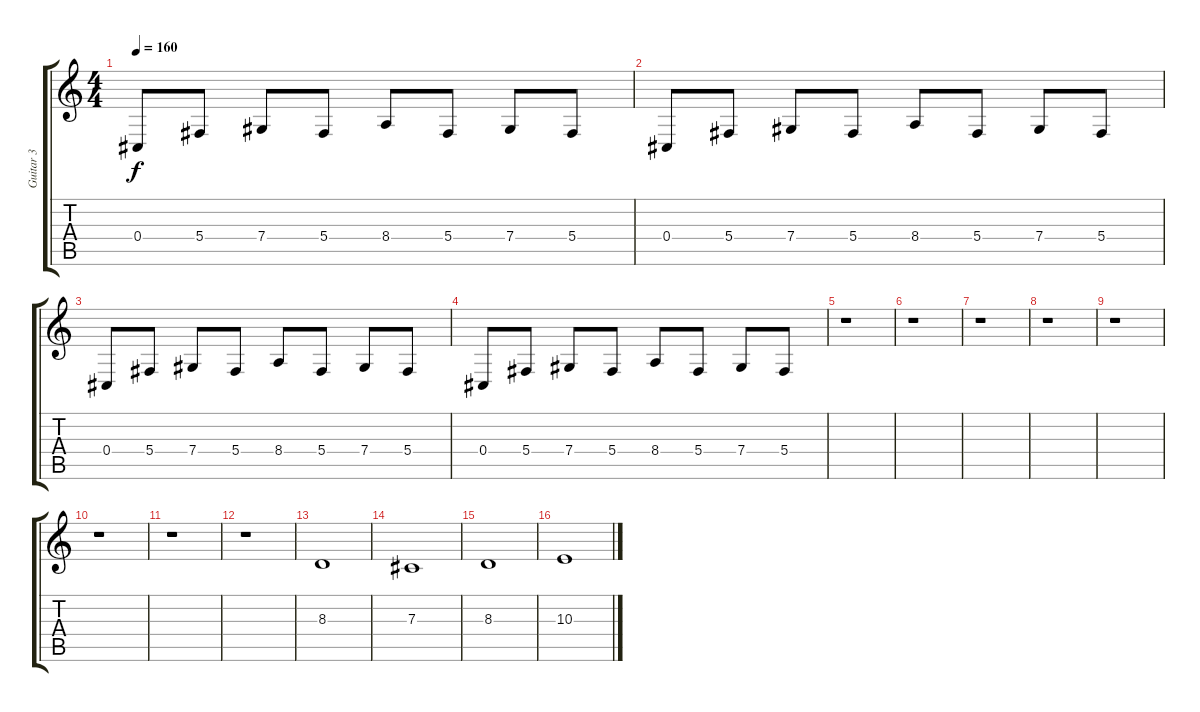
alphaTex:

\track ("Guitar 3" "Guitar 3") {instrument lead2sawtooth}
\staff {score tabs}
\tuning (Eb4 Bb3 Gb3 Db3 Ab2 Db2) {hide}
\ts (4 4)
\tempo 160
\clef g2
\ks c
0.4.8{dy f instrument lead2sawtooth} 5.4.8 7.4.8 5.4.8 8.4.8 5.4.8 7.4.8 5.4.8 |
0.4.8{instrument lead2sawtooth} 5.4.8 7.4.8 5.4.8 8.4.8 5.4.8 7.4.8 5.4.8 |
0.4.8{instrument lead2sawtooth} 5.4.8 7.4.8 5.4.8 8.4.8 5.4.8 7.4.8 5.4.8 |
0.4.8{instrument lead2sawtooth} 5.4.8 7.4.8 5.4.8 8.4.8 5.4.8 7.4.8 5.4.8 |
r.1 |
r.1 |
r.1 |
r.1 |
r.1 |
r.1 |
r.1 |
r.1 |
8.3.1{volume 7} |
7.3.1 |
8.3.1 |
10.3.1
